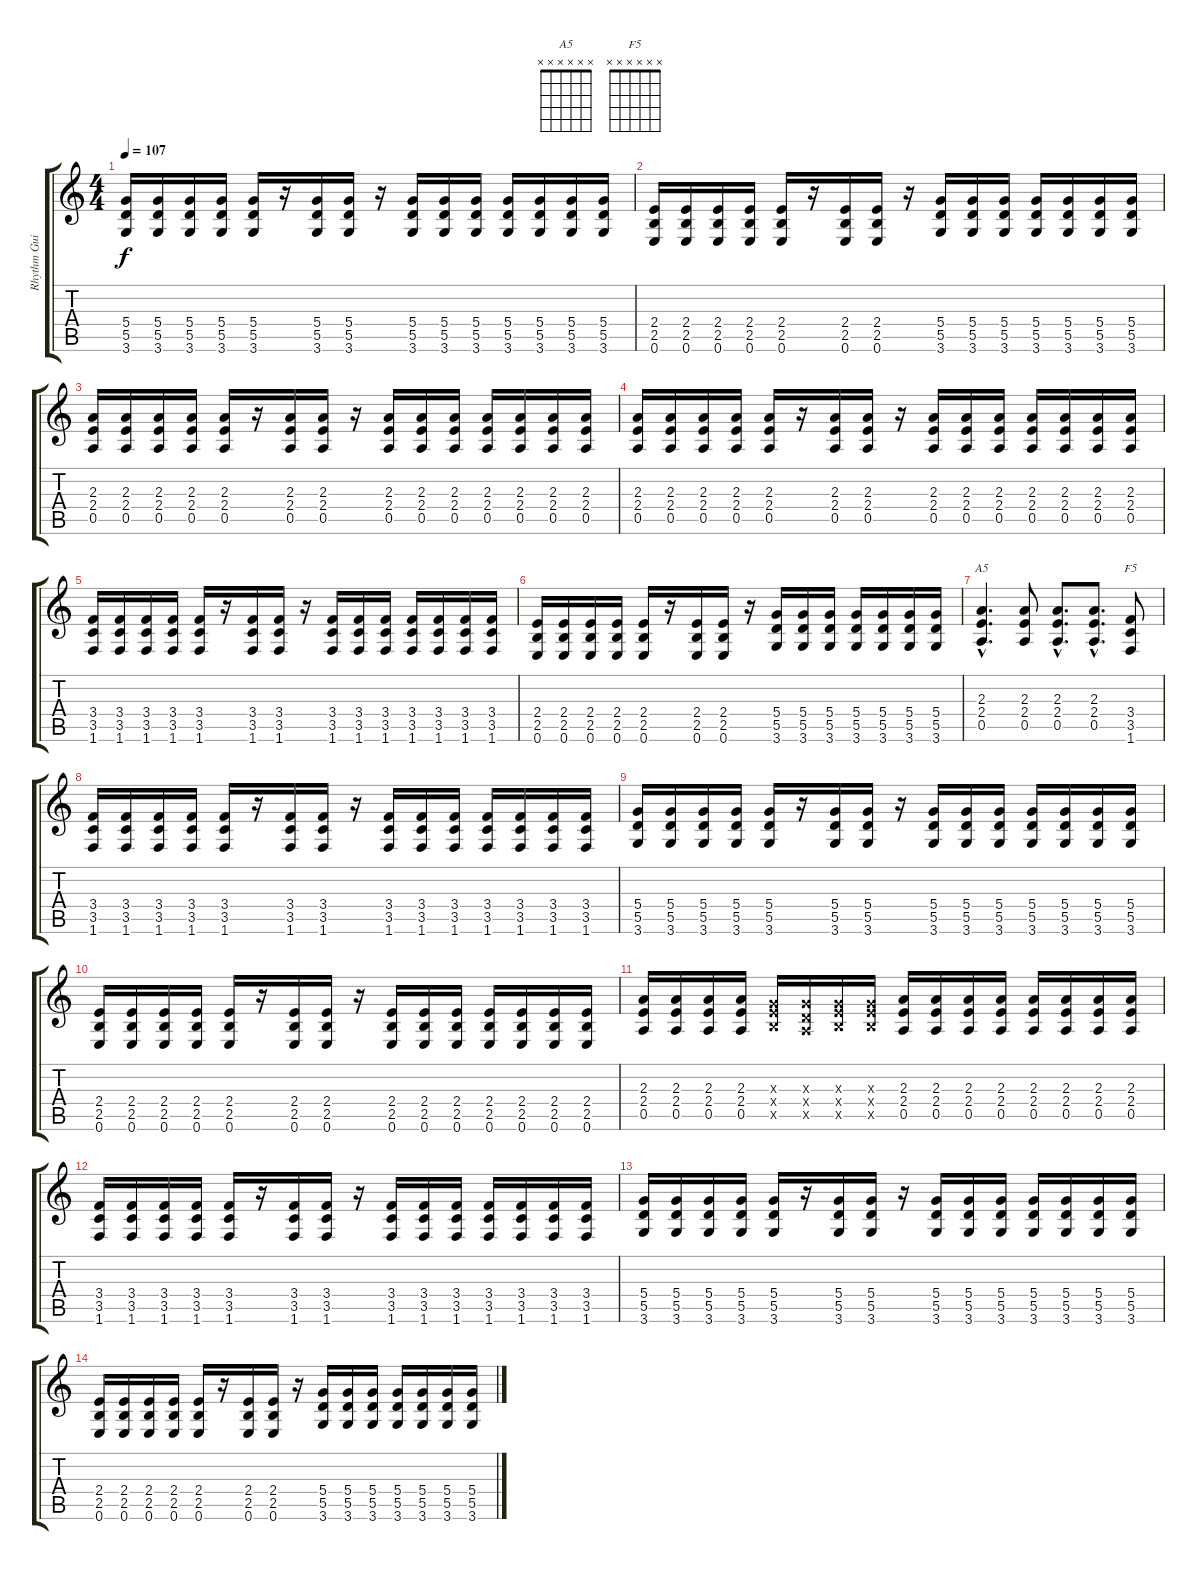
\track ("Rhythm Guitar" "Rhythm Gui") {instrument distortionguitar}
\staff {score tabs}
\tuning (E4 B3 G3 D3 A2 E2) {hide}
\chord ("A5" x x x x x x)
\chord ("F5" x x x x x x)
\ts (4 4)
\tempo 107
\clef g2
\ks c
(5.4 5.5 3.6).16{dy f} (5.4 5.5 3.6).16 (5.4 5.5 3.6).16 (5.4 5.5 3.6).16 (5.4 5.5 3.6).16 r.16 (5.4 5.5 3.6).16 (5.4 5.5 3.6).16 r.16 (5.4 5.5 3.6).16 (5.4 5.5 3.6).16 (5.4 5.5 3.6).16 (5.4 5.5 3.6).16 (5.4 5.5 3.6).16 (5.4 5.5 3.6).16 (5.4 5.5 3.6).16 |
(2.4 2.5 0.6).16 (2.4 2.5 0.6).16 (2.4 2.5 0.6).16 (2.4 2.5 0.6).16 (2.4 2.5 0.6).16 r.16 (2.4 2.5 0.6).16 (2.4 2.5 0.6).16 r.16 (5.4 5.5 3.6).16 (5.4 5.5 3.6).16 (5.4 5.5 3.6).16 (5.4 5.5 3.6).16 (5.4 5.5 3.6).16 (5.4 5.5 3.6).16 (5.4 5.5 3.6).16 |
(2.3 2.4 0.5).16 (2.3 2.4 0.5).16 (2.3 2.4 0.5).16 (2.3 2.4 0.5).16 (2.3 2.4 0.5).16 r.16 (2.3 2.4 0.5).16 (2.3 2.4 0.5).16 r.16 (2.3 2.4 0.5).16 (2.3 2.4 0.5).16 (2.3 2.4 0.5).16 (2.3 2.4 0.5).16 (2.3 2.4 0.5).16 (2.3 2.4 0.5).16 (2.3 2.4 0.5).16 |
(2.3 2.4 0.5).16 (2.3 2.4 0.5).16 (2.3 2.4 0.5).16 (2.3 2.4 0.5).16 (2.3 2.4 0.5).16 r.16 (2.3 2.4 0.5).16 (2.3 2.4 0.5).16 r.16 (2.3 2.4 0.5).16 (2.3 2.4 0.5).16 (2.3 2.4 0.5).16 (2.3 2.4 0.5).16 (2.3 2.4 0.5).16 (2.3 2.4 0.5).16 (2.3 2.4 0.5).16 |
(3.4 3.5 1.6).16 (3.4 3.5 1.6).16 (3.4 3.5 1.6).16 (3.4 3.5 1.6).16 (3.4 3.5 1.6).16 r.16 (3.4 3.5 1.6).16 (3.4 3.5 1.6).16 r.16 (3.4 3.5 1.6).16 (3.4 3.5 1.6).16 (3.4 3.5 1.6).16 (3.4 3.5 1.6).16 (3.4 3.5 1.6).16 (3.4 3.5 1.6).16 (3.4 3.5 1.6).16 |
(2.4 2.5 0.6).16 (2.4 2.5 0.6).16 (2.4 2.5 0.6).16 (2.4 2.5 0.6).16 (2.4 2.5 0.6).16 r.16 (2.4 2.5 0.6).16 (2.4 2.5 0.6).16 r.16 (5.4 5.5 3.6).16 (5.4 5.5 3.6).16 (5.4 5.5 3.6).16 (5.4 5.5 3.6).16 (5.4 5.5 3.6).16 (5.4 5.5 3.6).16 (5.4 5.5 3.6).16 |
(2.3{hac} 2.4{hac} 0.5{hac}).4{d ch "A5"} (2.3 2.4 0.5).8 (2.3{hac} 2.4{hac} 0.5{hac}).8{d} (2.3{hac} 2.4{hac} 0.5{hac}).8{d} (3.4 3.5 1.6).8{ch "F5"} |
(3.4 3.5 1.6).16 (3.4 3.5 1.6).16 (3.4 3.5 1.6).16 (3.4 3.5 1.6).16 (3.4 3.5 1.6).16 r.16 (3.4 3.5 1.6).16 (3.4 3.5 1.6).16 r.16 (3.4 3.5 1.6).16 (3.4 3.5 1.6).16 (3.4 3.5 1.6).16 (3.4 3.5 1.6).16 (3.4 3.5 1.6).16 (3.4 3.5 1.6).16 (3.4 3.5 1.6).16 |
(5.4 5.5 3.6).16 (5.4 5.5 3.6).16 (5.4 5.5 3.6).16 (5.4 5.5 3.6).16 (5.4 5.5 3.6).16 r.16 (5.4 5.5 3.6).16 (5.4 5.5 3.6).16 r.16 (5.4 5.5 3.6).16 (5.4 5.5 3.6).16 (5.4 5.5 3.6).16 (5.4 5.5 3.6).16 (5.4 5.5 3.6).16 (5.4 5.5 3.6).16 (5.4 5.5 3.6).16 |
(2.4 2.5 0.6).16 (2.4 2.5 0.6).16 (2.4 2.5 0.6).16 (2.4 2.5 0.6).16 (2.4 2.5 0.6).16 r.16 (2.4 2.5 0.6).16 (2.4 2.5 0.6).16 r.16 (2.4 2.5 0.6).16 (2.4 2.5 0.6).16 (2.4 2.5 0.6).16 (2.4 2.5 0.6).16 (2.4 2.5 0.6).16 (2.4 2.5 0.6).16 (2.4 2.5 0.6).16 |
(2.3 2.4 0.5).16 (2.3 2.4 0.5).16 (2.3 2.4 0.5).16 (2.3 2.4 0.5).16 (0.3{x} 2.4{x} 2.5{x}).16 (0.3{x} 0.4{x} 0.5{x}).16 (0.3{x} 2.4{x} 2.5{x}).16 (0.3{x} 2.4{x} 2.5{x}).16 (2.3 2.4 0.5).16 (2.3 2.4 0.5).16 (2.3 2.4 0.5).16 (2.3 2.4 0.5).16 (2.3 2.4 0.5).16 (2.3 2.4 0.5).16 (2.3 2.4 0.5).16 (2.3 2.4 0.5).16 |
(3.4 3.5 1.6).16 (3.4 3.5 1.6).16 (3.4 3.5 1.6).16 (3.4 3.5 1.6).16 (3.4 3.5 1.6).16 r.16 (3.4 3.5 1.6).16 (3.4 3.5 1.6).16 r.16 (3.4 3.5 1.6).16 (3.4 3.5 1.6).16 (3.4 3.5 1.6).16 (3.4 3.5 1.6).16 (3.4 3.5 1.6).16 (3.4 3.5 1.6).16 (3.4 3.5 1.6).16 |
(5.4 5.5 3.6).16 (5.4 5.5 3.6).16 (5.4 5.5 3.6).16 (5.4 5.5 3.6).16 (5.4 5.5 3.6).16 r.16 (5.4 5.5 3.6).16 (5.4 5.5 3.6).16 r.16 (5.4 5.5 3.6).16 (5.4 5.5 3.6).16 (5.4 5.5 3.6).16 (5.4 5.5 3.6).16 (5.4 5.5 3.6).16 (5.4 5.5 3.6).16 (5.4 5.5 3.6).16 |
(2.4 2.5 0.6).16 (2.4 2.5 0.6).16 (2.4 2.5 0.6).16 (2.4 2.5 0.6).16 (2.4 2.5 0.6).16 r.16 (2.4 2.5 0.6).16 (2.4 2.5 0.6).16 r.16 (5.4 5.5 3.6).16 (5.4 5.5 3.6).16 (5.4 5.5 3.6).16 (5.4 5.5 3.6).16 (5.4 5.5 3.6).16 (5.4 5.5 3.6).16 (5.4 5.5 3.6).16
